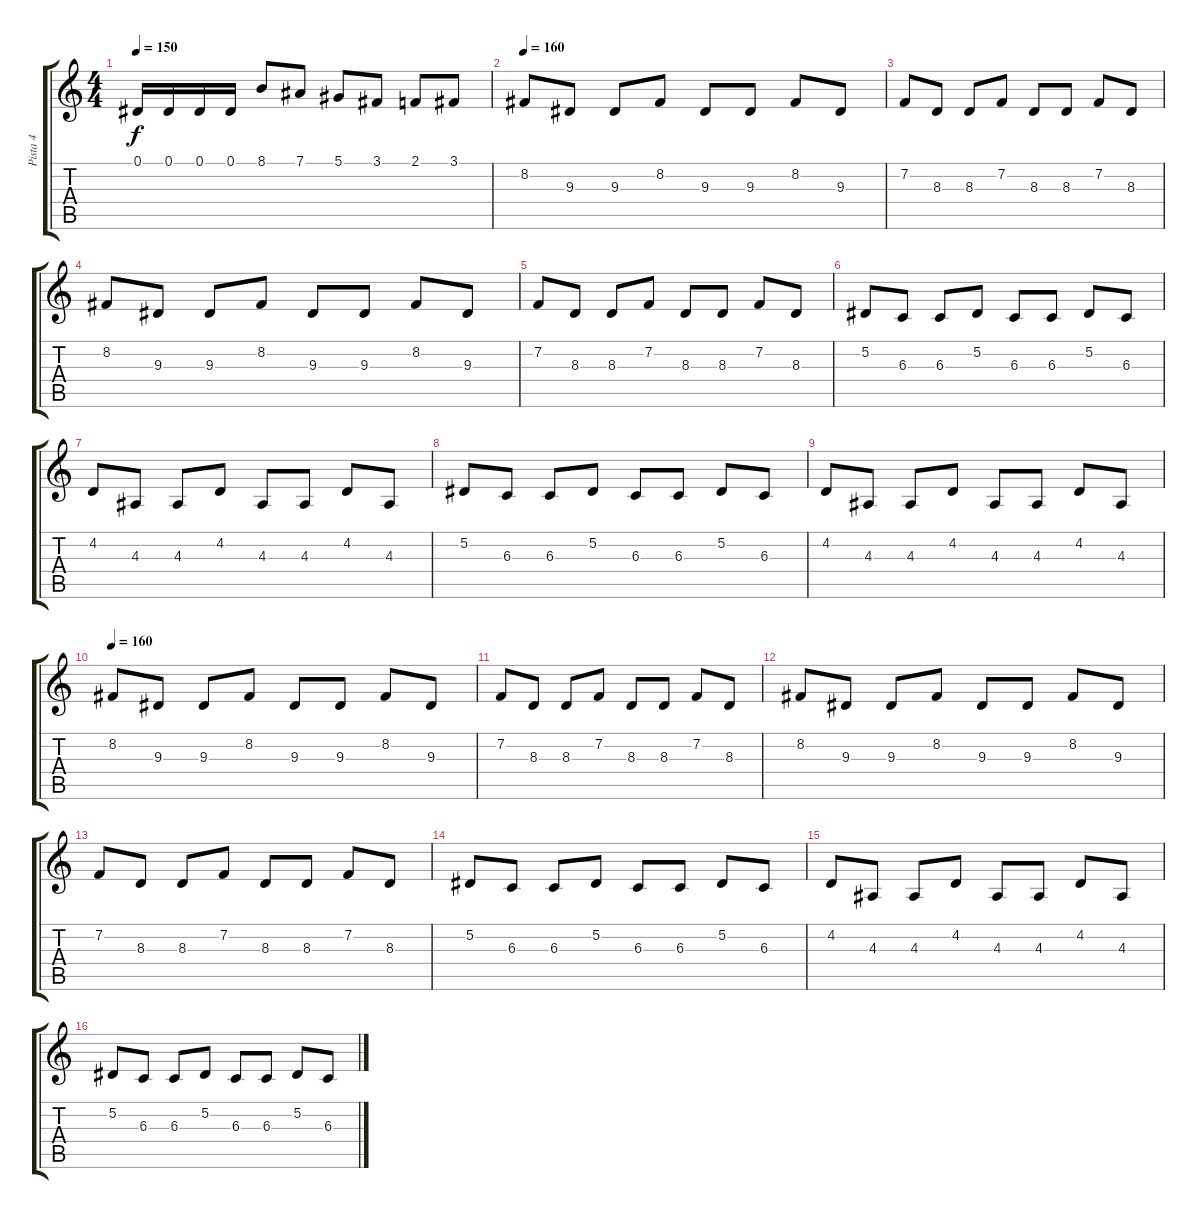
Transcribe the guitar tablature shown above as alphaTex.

\track ("Pista 4" "Pista 4") {instrument stringensemble1}
\staff {score tabs}
\tuning (Eb4 Bb3 Gb3 Db3 Ab2 Eb2) {hide}
\ts (4 4)
\tempo 150
\clef g2
\ks c
0.1.16{dy f} 0.1.16 0.1.16 0.1.16 8.1.8 7.1.8 5.1.8 3.1.8 2.1.8 3.1.8 |
\tempo 160
8.2.8 9.3.8 9.3.8 8.2.8 9.3.8 9.3.8 8.2.8 9.3.8 |
7.2.8 8.3.8 8.3.8 7.2.8 8.3.8 8.3.8 7.2.8 8.3.8 |
8.2.8 9.3.8 9.3.8 8.2.8 9.3.8 9.3.8 8.2.8 9.3.8 |
7.2.8 8.3.8 8.3.8 7.2.8 8.3.8 8.3.8 7.2.8 8.3.8 |
5.2.8 6.3.8 6.3.8 5.2.8 6.3.8 6.3.8 5.2.8 6.3.8 |
4.2.8 4.3.8 4.3.8 4.2.8 4.3.8 4.3.8 4.2.8 4.3.8 |
5.2.8 6.3.8 6.3.8 5.2.8 6.3.8 6.3.8 5.2.8 6.3.8 |
4.2.8 4.3.8 4.3.8 4.2.8 4.3.8 4.3.8 4.2.8 4.3.8 |
\tempo 160
8.2.8 9.3.8 9.3.8 8.2.8 9.3.8 9.3.8 8.2.8 9.3.8 |
7.2.8 8.3.8 8.3.8 7.2.8 8.3.8 8.3.8 7.2.8 8.3.8 |
8.2.8 9.3.8 9.3.8 8.2.8 9.3.8 9.3.8 8.2.8 9.3.8 |
7.2.8 8.3.8 8.3.8 7.2.8 8.3.8 8.3.8 7.2.8 8.3.8 |
5.2.8 6.3.8 6.3.8 5.2.8 6.3.8 6.3.8 5.2.8 6.3.8 |
4.2.8 4.3.8 4.3.8 4.2.8 4.3.8 4.3.8 4.2.8 4.3.8 |
5.2.8 6.3.8 6.3.8 5.2.8 6.3.8 6.3.8 5.2.8 6.3.8
